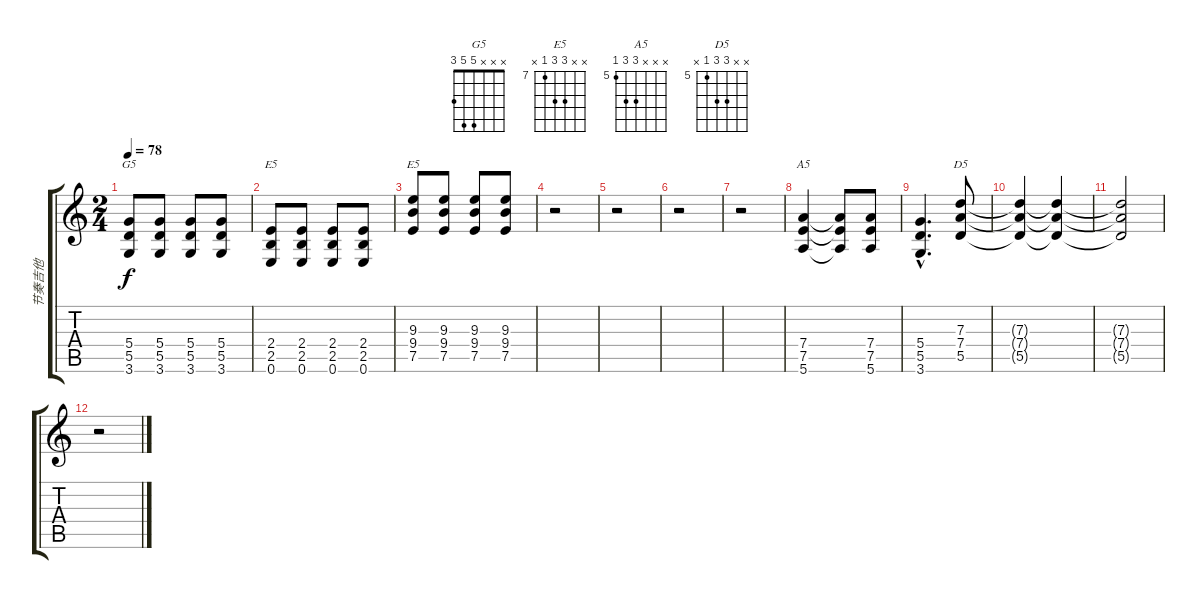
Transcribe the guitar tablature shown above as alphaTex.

\track ("节奏吉他" "节奏吉他") {instrument distortionguitar}
\staff {score tabs}
\tuning (E4 B3 G3 D3 A2 E2) {hide}
\chord ("G5" x x x 5 5 3)
\chord ("E5" x x x 2 2 0)
\chord ("E5" x x 9 9 7 x) {firstfret 7}
\chord ("A5" x x x 7 7 5) {firstfret 5}
\chord ("D5" x x 7 7 5 x) {firstfret 5}
\ts (2 4)
\tempo 78
\clef g2
\ks c
(5.4 5.5 3.6).8{ch "G5" dy f} (5.4 5.5 3.6).8 (5.4 5.5 3.6).8 (5.4 5.5 3.6).8 |
(2.4 2.5 0.6).8{ch "E5"} (2.4 2.5 0.6).8 (2.4 2.5 0.6).8 (2.4 2.5 0.6).8 |
(9.3 9.4 7.5).8{ch "E5"} (9.3 9.4 7.5).8 (9.3 9.4 7.5).8 (9.3 9.4 7.5).8 |
r.2 |
r.2 |
r.2 |
r.2 |
(7.4 7.5 5.6).4{ch "A5"} (7.4{t} 7.5{t} 5.6{t}).8 (7.4 7.5 5.6).8 |
(5.4{hac} 5.5{hac} 3.6{hac}).4{d} (7.3 7.4 5.5).8{ch "D5"} |
(7.3{t} 7.4{t} 5.5{t}).4 (7.3{t} 7.4{t} 5.5{t}).4 |
(7.3{t} 7.4{t} 5.5{t}).2 |
r.2
